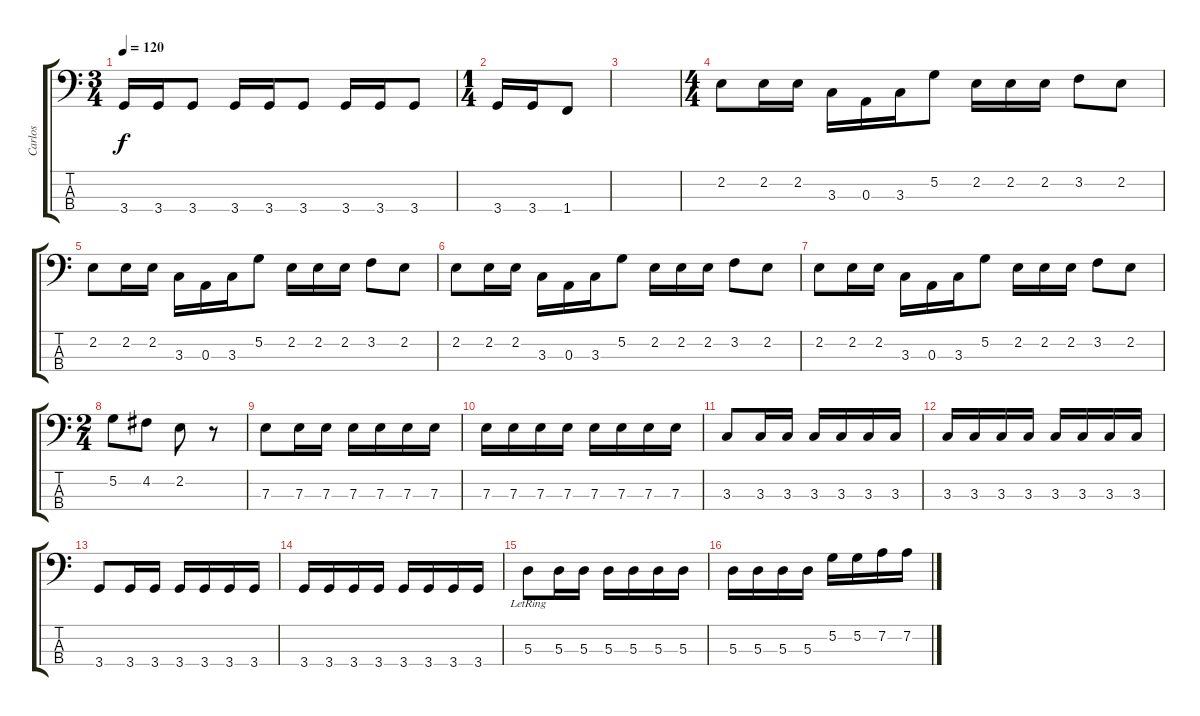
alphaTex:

\track ("Carlos" "Carlos") {instrument electricbassfinger}
\staff {score tabs}
\tuning (G2 D2 A1 E1) {hide}
\ts (3 4)
\tempo 120
\clef f4
\ks c
3.4.16{dy f} 3.4.16 3.4.8 3.4.16 3.4.16 3.4.8 3.4.16 3.4.16 3.4.8 |
\ts (1 4)
3.4.16 3.4.16 1.4.8 |
|
\ts (4 4)
2.2.8 2.2.16 2.2.16 3.3.16 0.3.16 3.3.16 5.2.8 2.2.16 2.2.16 2.2.16 3.2.8 2.2.8 |
2.2.8 2.2.16 2.2.16 3.3.16 0.3.16 3.3.16 5.2.8 2.2.16 2.2.16 2.2.16 3.2.8 2.2.8 |
2.2.8 2.2.16 2.2.16 3.3.16 0.3.16 3.3.16 5.2.8 2.2.16 2.2.16 2.2.16 3.2.8 2.2.8 |
2.2.8 2.2.16 2.2.16 3.3.16 0.3.16 3.3.16 5.2.8 2.2.16 2.2.16 2.2.16 3.2.8 2.2.8 |
\ts (2 4)
5.2.8 4.2.8 2.2.8 r.8 |
7.3.8 7.3.16 7.3.16 7.3.16 7.3.16 7.3.16 7.3.16 |
7.3.16 7.3.16 7.3.16 7.3.16 7.3.16 7.3.16 7.3.16 7.3.16 |
3.3.8 3.3.16 3.3.16 3.3.16 3.3.16 3.3.16 3.3.16 |
3.3.16 3.3.16 3.3.16 3.3.16 3.3.16 3.3.16 3.3.16 3.3.16 |
3.4.8 3.4.16 3.4.16 3.4.16 3.4.16 3.4.16 3.4.16 |
3.4.16 3.4.16 3.4.16 3.4.16 3.4.16 3.4.16 3.4.16 3.4.16 |
5.3{lr}.8 5.3.16 5.3.16 5.3.16 5.3.16 5.3.16 5.3.16 |
5.3.16 5.3.16 5.3.16 5.3.16 5.2.16 5.2.16 7.2.16 7.2.16
